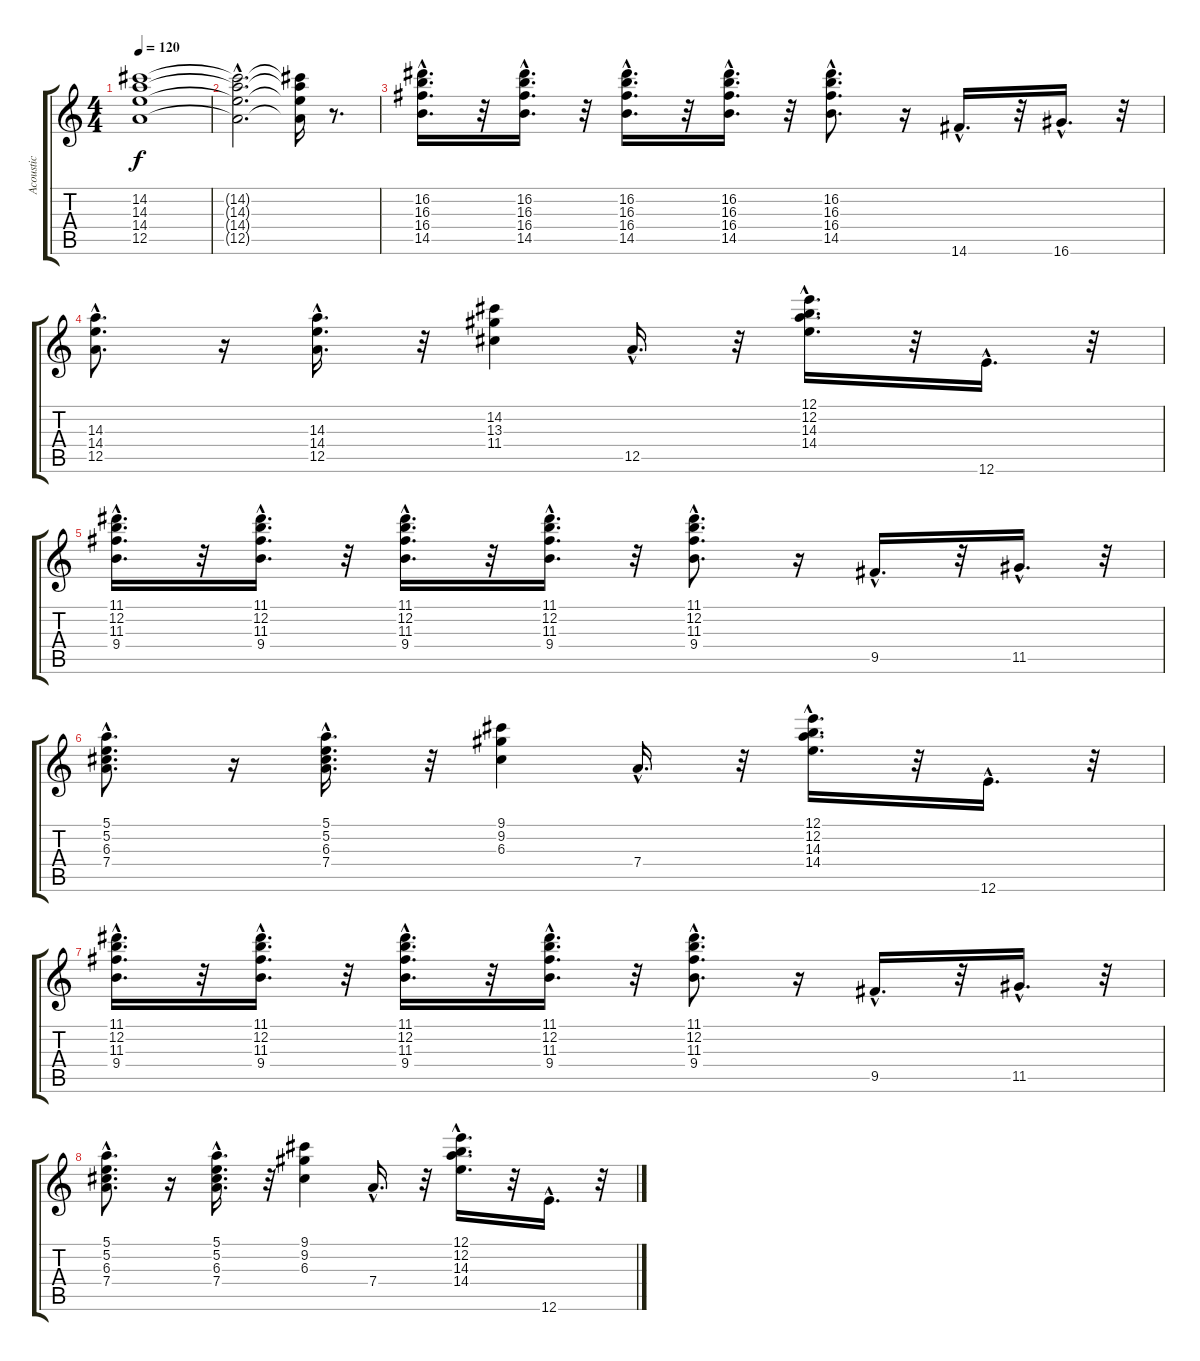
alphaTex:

\track ("Acoustic" "Acoustic") {instrument acousticguitarsteel}
\staff {score tabs}
\tuning (E4 B3 G3 D3 A2 E2) {hide}
\ts (4 4)
\tempo 120
\clef g2
\ks c
(14.2 14.3 14.4 12.5).1{dy f} |
(14.2{hac t} 14.3{hac t} 14.4{hac t} 12.5{hac t}).2{d} (14.2{t} 14.3{t} 14.4{t} 12.5{t}).16 r.8{d} |
(16.2{hac} 16.3{hac} 16.4{hac} 14.5{hac}).16{d} r.32 (16.2{hac} 16.3{hac} 16.4{hac} 14.5{hac}).16{d} r.32 (16.2{hac} 16.3{hac} 16.4{hac} 14.5{hac}).16{d} r.32 (16.2{hac} 16.3{hac} 16.4{hac} 14.5{hac}).16{d} r.32 (16.2{hac} 16.3{hac} 16.4{hac} 14.5{hac}).8{d} r.16 14.6{hac}.16{d} r.32 16.6{hac}.16{d} r.32 |
(14.3{hac} 14.4{hac} 12.5{hac}).8{d} r.16 (14.3{hac} 14.4{hac} 12.5{hac}).16{d} r.32 (14.2 13.3 11.4).4 12.5{hac}.16{d} r.32 (12.1{hac} 12.2{hac} 14.3{hac} 14.4{hac}).16{d} r.32 12.6{hac}.16{d} r.32 |
(11.1{hac} 12.2{hac} 11.3{hac} 9.4{hac}).16{d} r.32 (11.1{hac} 12.2{hac} 11.3{hac} 9.4{hac}).16{d} r.32 (11.1{hac} 12.2{hac} 11.3{hac} 9.4{hac}).16{d} r.32 (11.1{hac} 12.2{hac} 11.3{hac} 9.4{hac}).16{d} r.32 (11.1{hac} 12.2{hac} 11.3{hac} 9.4{hac}).8{d} r.16 9.5{hac}.16{d} r.32 11.5{hac}.16{d} r.32 |
(5.1{hac} 5.2{hac} 6.3{hac} 7.4{hac}).8{d} r.16 (5.1{hac} 5.2{hac} 6.3{hac} 7.4{hac}).16{d} r.32 (9.1 9.2 6.3).4 7.4{hac}.16{d} r.32 (12.1{hac} 12.2{hac} 14.3{hac} 14.4{hac}).16{d} r.32 12.6{hac}.16{d} r.32 |
(11.1{hac} 12.2{hac} 11.3{hac} 9.4{hac}).16{d} r.32 (11.1{hac} 12.2{hac} 11.3{hac} 9.4{hac}).16{d} r.32 (11.1{hac} 12.2{hac} 11.3{hac} 9.4{hac}).16{d} r.32 (11.1{hac} 12.2{hac} 11.3{hac} 9.4{hac}).16{d} r.32 (11.1{hac} 12.2{hac} 11.3{hac} 9.4{hac}).8{d} r.16 9.5{hac}.16{d} r.32 11.5{hac}.16{d} r.32 |
(5.1{hac} 5.2{hac} 6.3{hac} 7.4{hac}).8{d} r.16 (5.1{hac} 5.2{hac} 6.3{hac} 7.4{hac}).16{d} r.32 (9.1 9.2 6.3).4 7.4{hac}.16{d} r.32 (12.1{hac} 12.2{hac} 14.3{hac} 14.4{hac}).16{d} r.32 12.6{hac}.16{d} r.32
